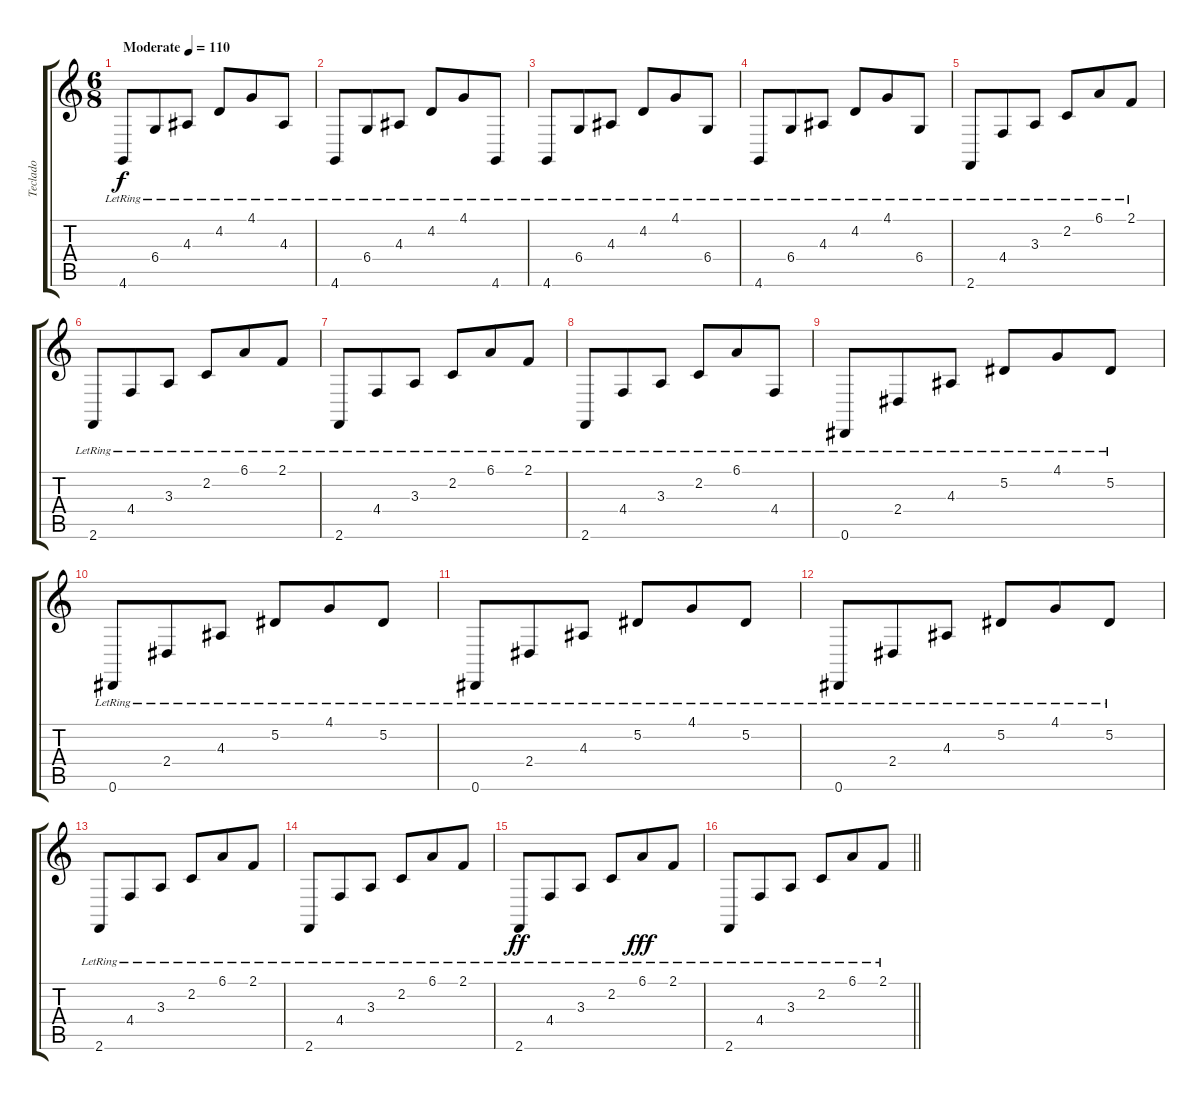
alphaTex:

\track ("Teclado" "Teclado") {instrument brightacousticpiano}
\staff {score tabs}
\tuning (Eb4 Bb3 Gb3 Db3 Ab2 Eb2) {hide}
\ts (6 8)
\tempo (110 "Moderate")
\clef g2
\ks c
4.6{lr}.8{dy f instrument brightacousticpiano} 6.4{lr}.8 4.3{lr}.8 4.2{lr}.8 4.1{lr}.8 4.3{lr}.8 |
4.6{lr}.8 6.4{lr}.8 4.3{lr}.8 4.2{lr}.8 4.1{lr}.8 4.6{lr}.8 |
4.6{lr}.8 6.4{lr}.8 4.3{lr}.8 4.2{lr}.8 4.1{lr}.8 6.4{lr}.8 |
4.6{lr}.8 6.4{lr}.8 4.3{lr}.8 4.2{lr}.8 4.1{lr}.8 6.4{lr}.8 |
2.6{lr}.8 4.4{lr}.8 3.3{lr}.8 2.2{lr}.8 6.1{lr}.8 2.1{lr}.8 |
2.6{lr}.8 4.4{lr}.8 3.3{lr}.8 2.2{lr}.8 6.1{lr}.8 2.1{lr}.8 |
2.6{lr}.8 4.4{lr}.8 3.3{lr}.8 2.2{lr}.8 6.1{lr}.8 2.1{lr}.8 |
2.6{lr}.8 4.4{lr}.8 3.3{lr}.8 2.2{lr}.8 6.1{lr}.8 4.4{lr}.8 |
0.6{lr}.8 2.4{lr}.8 4.3{lr}.8 5.2{lr}.8 4.1{lr}.8 5.2{lr}.8 |
0.6{lr}.8 2.4{lr}.8 4.3{lr}.8 5.2{lr}.8 4.1{lr}.8 5.2{lr}.8 |
0.6{lr}.8 2.4{lr}.8 4.3{lr}.8 5.2{lr}.8 4.1{lr}.8 5.2{lr}.8 |
0.6{lr}.8 2.4{lr}.8 4.3{lr}.8 5.2{lr}.8 4.1{lr}.8 5.2{lr}.8 |
2.6{lr}.8 4.4{lr}.8 3.3{lr}.8 2.2{lr}.8 6.1{lr}.8 2.1{lr}.8 |
2.6{lr}.8 4.4{lr}.8 3.3{lr}.8 2.2{lr}.8 6.1{lr}.8 2.1{lr}.8 |
2.6{lr}.8{dy ff} 4.4{lr}.8 3.3{lr}.8 2.2{lr}.8 6.1{lr}.8{dy fff} 2.1{lr}.8 |
\barLineRight lightlight
2.6{lr}.8 4.4{lr}.8 3.3{lr}.8 2.2{lr}.8 6.1{lr}.8 2.1{lr}.8
